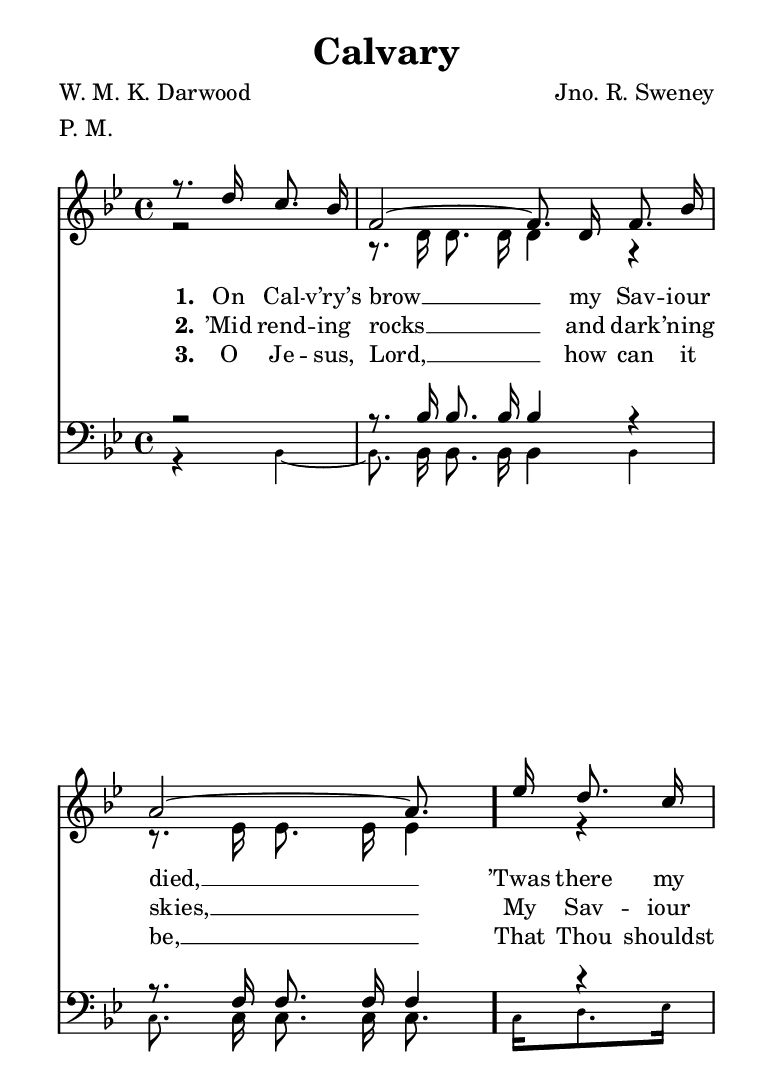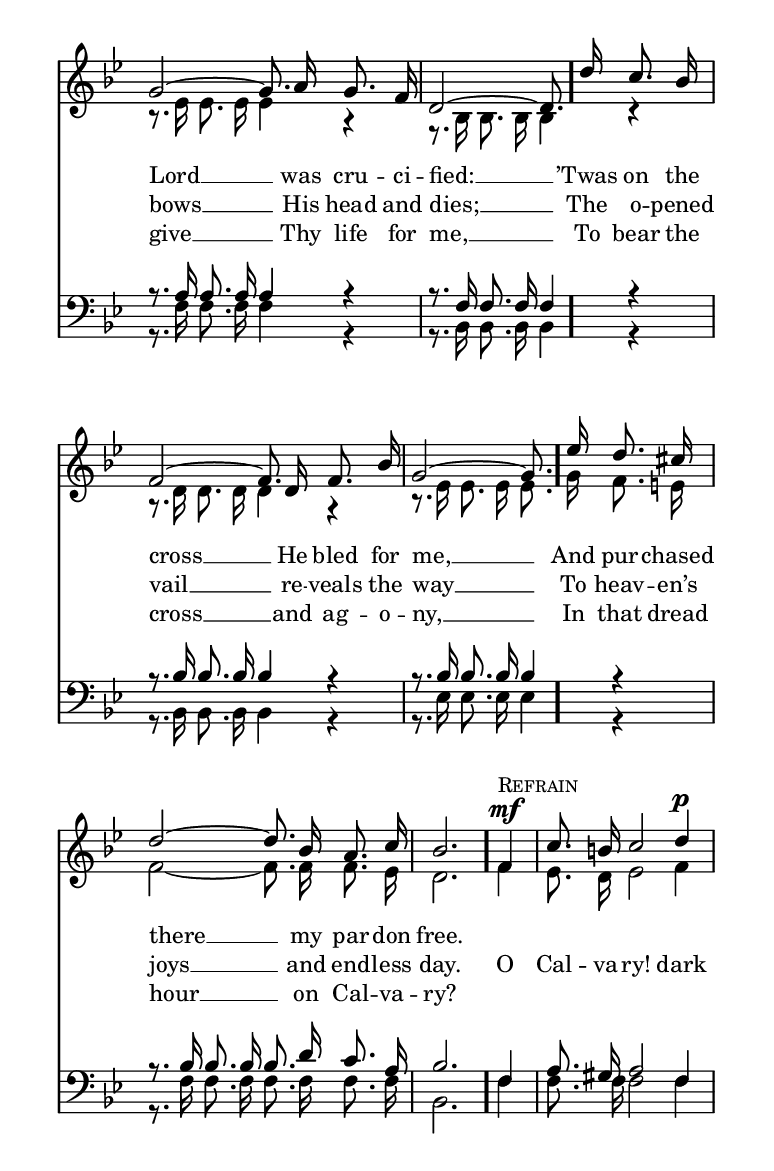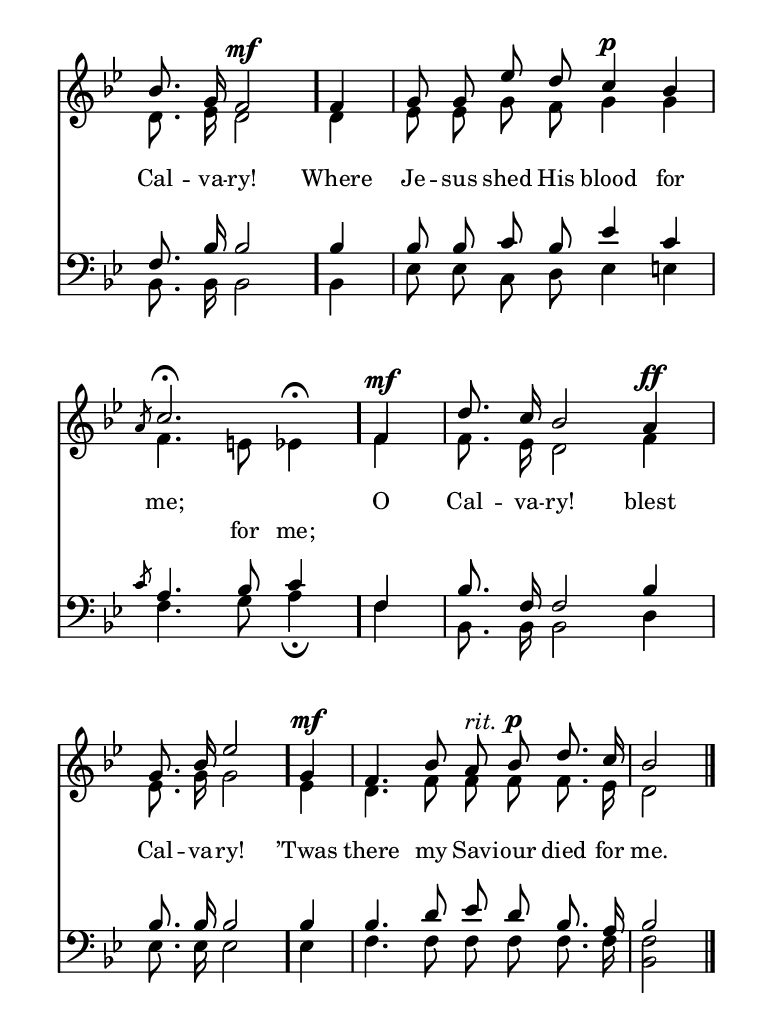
\include "common/global.ily"
\paper {
  \include "common/paper.ily"
}

\header{
  hymnnumber = "210"
  title = "Calvary"
  tunename = ""
  meter = "P. M."
  poet = "W. M. K. Darwood"
  composer = "Jno. R. Sweney"
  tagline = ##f
}

ta = { \tempo 4=80 }
tb = { \tempo 4=40 }

global = {
  \include "common/overrides.ily"
  \override Staff.TimeSignature.style = #'()
  \time 4/4
  \override Score.MetronomeMark.transparent = ##t % hide all fermata changes too
  \ta
  \key bes \major
  \partial 2
  \autoBeamOff
}

patternA = { c16 c8. c16 | c2 ~ c8. c16 c8. c16 | c2 ~ c8. }
patternB = { c16 c8. c16 | c2 ~ c8. c16 c8. c16 | c2. }

patternC = { c4 | c'8. c16 c2 c4 | c8. c16 c2 }
patternD = { c4 | c4. c8 c c c8. c16 | c2 }

patternF = { | r8. c16 c8. c16 c4 r4 | r8. c16 c8. c16 c4 }

smallNotes = \override NoteHead.font-size = #-4
normalNotes = \override NoteHead.font-size = #0

notesSoprano = {
\global
\relative c'' {

  r8.%{^\markup{\italic Moderato. }%} % original has tempo mark but we don't have room or need
  \changePitch \patternA { d c bes | f ~ f d f bes | a ~ a }
  \changePitch \patternA { ees' d c | g g a g f | d d }
  \changePitch \patternA { d' c bes | f f d f bes | g g }
  \changePitch \patternB { ees' d cis | d d bes a c | bes }

  << s^\markup { \small \caps "Refrain" }
  { f4^\mf | c'8. b16 c2 d4^\p | bes8. g16 f2^\mf } >>
  f4 | g8 g ees' d c4^\p bes | \slashedGrace a8 c2. \fermata
  \changePitch \patternC { f,^\mf | d' c bes a^\ff | g bes ees }
  g,4^\mf | f4. bes8 a^\markup{\italic rit.} bes^\p d8. c16 | bes2

  \bar "|."

}
}

notesAlto = {
\global
\relative e' {

  r2 | r8. d16 d8. d16 d4 r4 | r8. ees16 ees8. ees16 ees4
  r4 | \changePitch \patternF { ees ees ees ees bes bes bes bes }
  r4 | r8. d16 d8. d16 d4 r4 r8. ees16 ees8. ees16 ees8.
  \changePitch \patternB { g f e | f f f f ees | d }

  \changePitch \patternC { f | ees d ees f | d ees d }
  d4 | ees8 ees g f g4 g | f4. e8 \tb ees4^\fermata \ta
  \changePitch \patternC { f | f ees d f | ees g g }
  \changePitch \patternD { ees | d f f f f ees | d }

}
}

notesTenor = {
\global
\relative a {

  r2 | \changePitch \patternF { bes bes bes bes f f f f }
  r4 | \changePitch \patternF { a a a a f f f f }
  r4 | \changePitch \patternF { bes bes bes bes bes bes bes bes }
  r4 | r8. bes16 bes8. bes16 bes8. d16 c8. a16 | bes2.

  \changePitch \patternC { f | a gis a f | f bes bes }
  bes4 | bes8 bes c bes ees4 c | \slashedGrace c8 a4. bes8 c4
  \changePitch \patternC { f, | bes f f bes | bes bes bes }
  \changePitch \patternD { bes | bes d ees d bes a bes }

}
}

notesBass = {
\global
\relative f, {

  r4 \smallNotes bes4 ~ | bes8. \normalNotes bes16 bes8. bes16 bes4 \smallNotes bes4 | c8. \normalNotes c16 c8. c16 c8.
  \smallNotes c16[ d8. ees16] \normalNotes | \changePitch \patternF { f f f f bes, bes bes bes }
  r4 | \changePitch \patternF { bes bes bes bes ees ees ees ees }
  r4 | r8. f16 f8. f16 f8. f16 f8. f16 | bes,2.

  \changePitch \patternC { f' | f f f f | bes, bes bes }
  bes4 | ees8 ees c d ees4 e | f4. g8 a4 \fermata
  \changePitch \patternC { f | bes, bes bes d | ees ees ees }
  \changePitch \patternD { ees | f f f f f f | < f bes, > }

}
}

Refrain = \lyricmode {

O Cal -- va -- ry! dark Cal -- va -- ry! \bar "."
Where Je -- sus shed His blood for me; \bar "."
O Cal -- va -- ry! blest Cal -- va -- ry! \bar "."
’Twas there my Sav -- iour died for me. \bar "."

}

wordsA = \lyricmode {
\set stanza = "1."

On Cal -- v’ry’s brow __ my Sav -- iour died, __ \bar "."
’Twas there my Lord __ was cru -- ci -- fied: __ \bar "."
’Twas on the cross __ He bled for me, __ \bar "."
And pur -- chased there __ my par -- don free. \bar "."

}

wordsB = \lyricmode {
\set stanza = "2."

’Mid rend -- ing rocks __ and dark -- ’ning skies, __
My Sav -- iour bows __ His head and dies; __
The o -- pened vail __ re -- veals the way __
To heav -- en’s joys __ and end -- less day.

\Refrain

}

wordsC = \lyricmode {
\set stanza = "3."

O Je -- sus, Lord, __ how can it be, __
That Thou shouldst give __ Thy life for me, __
To bear the cross __ and ag -- o -- ny, __
In that dread hour __ on Cal -- va -- ry?

}

underWords = \lyricmode {

{ \repeat unfold 48 \skip 4 }
for me;

}

\score {
  \context ChoirStaff <<
    \context Staff = upper <<
      \set ChoirStaff.systemStartDelimiter = #'SystemStartBar
      \context Voice  = sopranos { \voiceOne << \notesSoprano >> }
      \context Voice  = altos { \voiceTwo << \notesAlto >> }
      \context Lyrics = one   \lyricsto sopranos \wordsA
      \context Lyrics = two   \lyricsto sopranos \wordsB
      \context Lyrics = three \lyricsto sopranos \wordsC
    >>
    \context Staff = men <<
      \clef bass
      \context Voice  = tenors { \voiceOne << \notesTenor >> }
      \context Voice  = basses { \voiceTwo << \notesBass >> }
    >>
    \context Lyrics = three \lyricsto altos \underWords
  >>
  \layout {
    \include "common/layout.ily"
  }
  \midi{
    \include "common/midi.ily"
  }
}

\version "2.18.2"  % necessary for upgrading to future LilyPond versions.

% vi:set et ts=2 sw=2 ai nocindent syntax=lilypond:
